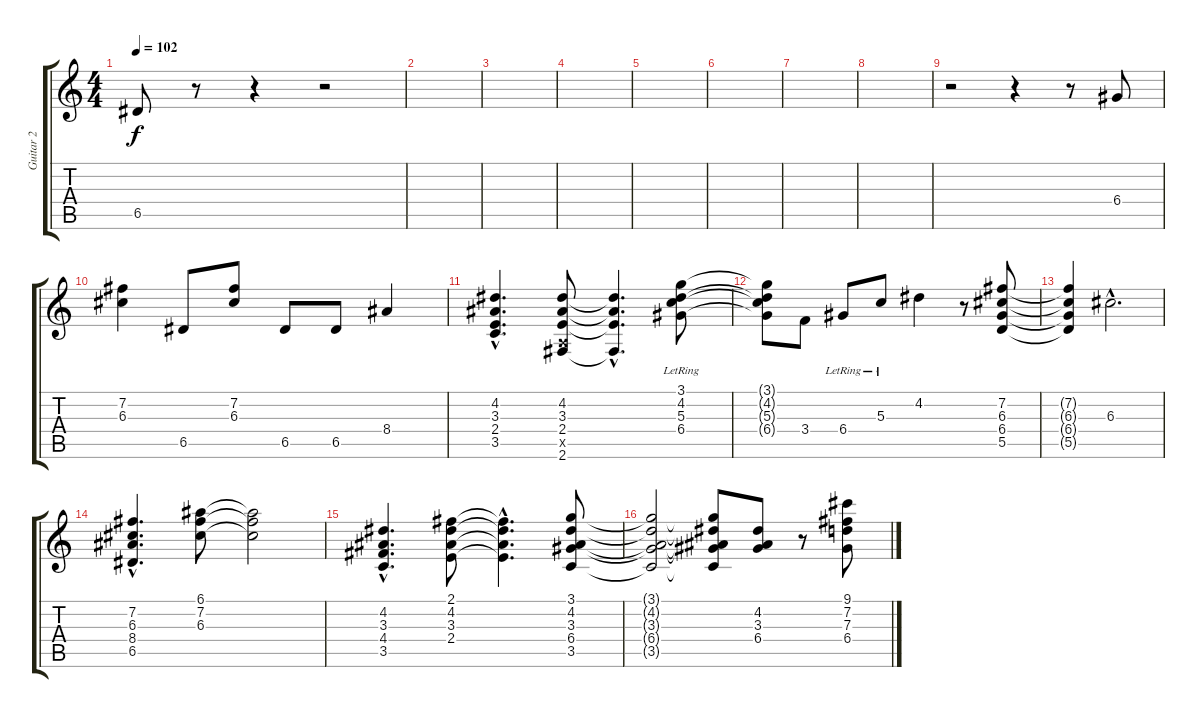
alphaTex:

\track ("Guitar 2" "Guitar 2") {instrument electricguitarjazz}
\staff {score tabs}
\tuning (E4 B3 G3 D3 A2 E2) {hide}
\ts (4 4)
\tempo 102
\clef g2
\ks c
6.5.8{dy f} r.8 r.4 r.2 |
|
|
|
|
|
|
|
r.2 r.4 r.8 6.4.8 |
(7.2 6.3).4 6.5.8 (7.2 6.3).8 6.5.8 6.5.8 8.4.4 |
(4.2{hac} 3.3{hac} 2.4{hac} 3.5{hac}).4{d} (4.2 3.3 2.4 0.5{x} 2.6).8 (4.2{hac t} 3.3{hac t} 2.4{hac t} 2.6{hac t}).4{d} (3.1{lr} 4.2{lr} 5.3{lr} 6.4).8 |
(3.1{t} 4.2{t} 5.3{t} 6.4{t}).8 3.4.8 6.4{lr}.8 5.3{lr}.8 4.2.4 r.8 (7.2 6.3 6.4 5.5).8 |
(7.2{t} 6.3{t} 6.4{t} 5.5{t}).4 6.3{hac}.2{d} |
(7.2{hac} 6.3{hac} 8.4{hac} 6.5{hac}).4{d} (6.1 7.2 6.3).8 (6.1{t} 7.2{t} 6.3{t}).2 |
(4.2{hac} 3.3{hac} 4.4{hac} 3.5{hac}).4{d} (2.1 4.2 3.3 2.4).8 (2.1{hac t} 4.2{hac t} 3.3{hac t} 2.4{hac t}).4{d} (3.1 4.2 3.3 6.4 3.5).8 |
(3.1{t} 4.2{t} 3.3{t} 6.4{t} 3.5{t}).2 (3.1{t} 4.2{t} 3.3{t} 6.4{t} 3.5{t}).8 (4.2 3.3 6.4).8 r.8 (9.1 7.2 7.3 6.4).8
